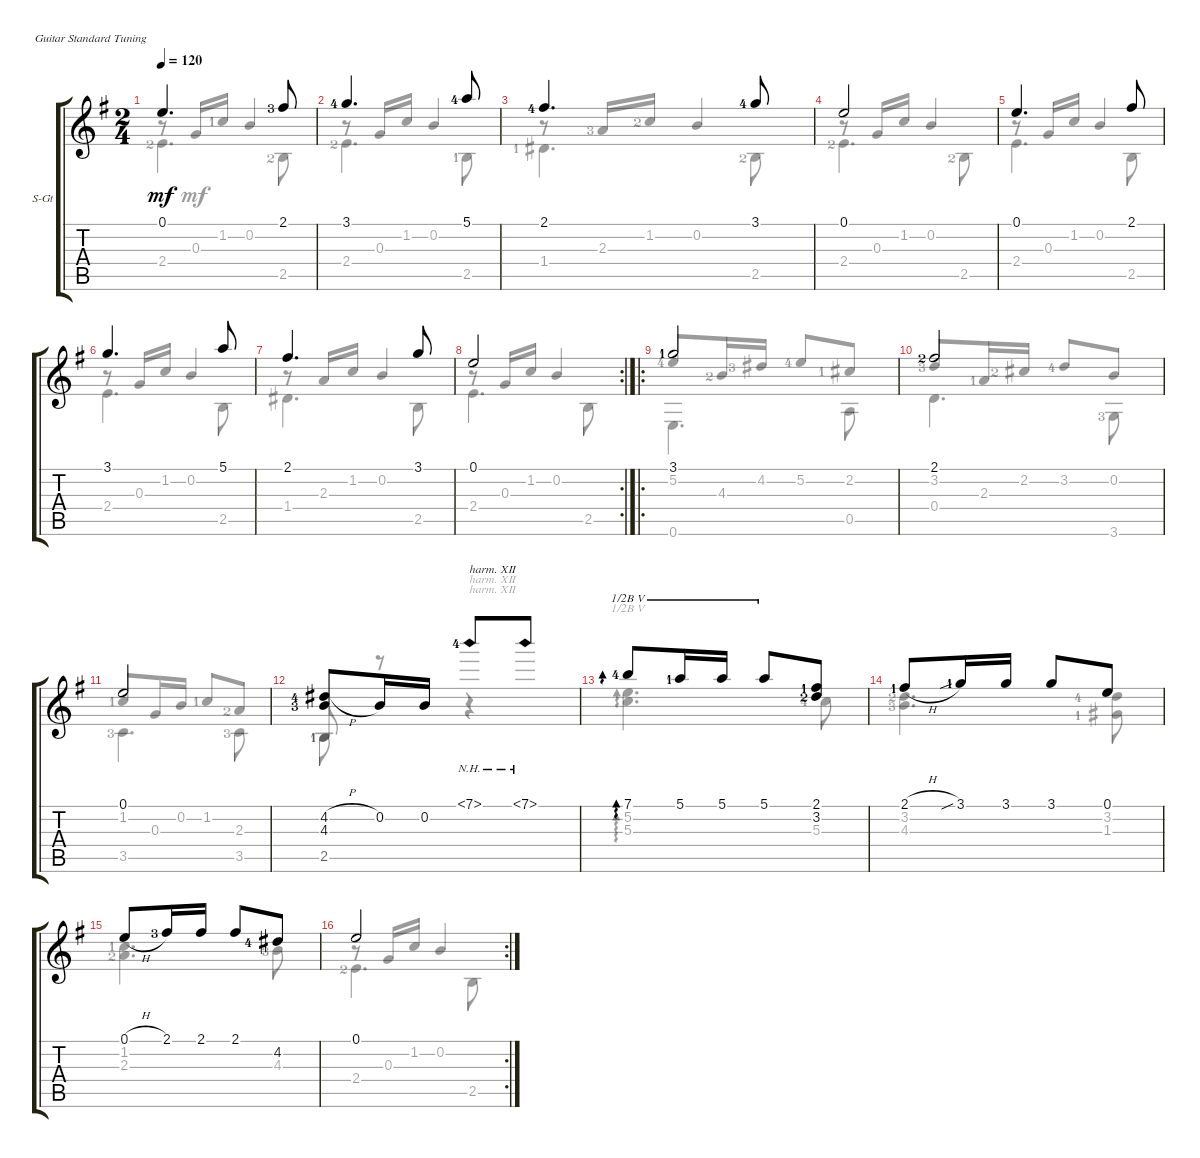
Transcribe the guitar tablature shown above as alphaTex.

\defaultSystemsLayout 4
\bracketExtendMode groupsimilarinstruments
\firstSystemTrackNameOrientation horizontal
\otherSystemsTrackNameOrientation horizontal
\track ("Steel Guitar" "S-Gt") {instrument acousticguitarsteel}
\staff {score tabs}
\tuning (E4 B3 G3 D3 A2 E2)
\voice
\ts (2 4)
\tempo 120
\clef g2
\ks eminor
0.1.4{d dy mf instrument acousticguitarsteel} 2.1{lf 4}.8 |
3.1{lf 5}.4{d} 5.1{lf 5}.8 |
2.1{lf 5}.4{d} 3.1{lf 5}.8 |
0.1.2 |
0.1.4{d} 2.1.8 |
3.1.4{d} 5.1.8 |
2.1.4{d} 3.1.8 |
\rc 2
0.1.2 |
\ro
3.1{lf 2}.2 |
2.1{lf 3}.2 |
0.1.2 |
(4.2{h lf 5} 4.3{lf 4}).8 0.2.16 0.2.16 7.1{nh lf 5}.8{txt "harm. XII"} 7.1{nh}.8 |
7.1{lf 5}.8{ad 0 barre (5 half)} 5.1{lf 2}.16{barre (5 half)} 5.1.16{barre (5 half)} 5.1.8{barre (5 half)} (2.1{lf 2} 3.2{lf 3}).8 |
2.1{h lf 2}.8 3.1{sib lf 2}.16 3.1.16 3.1.8 0.1.8 |
0.1{h}.8 2.1{lf 4}.16 2.1.16 2.1.8 4.2{lf 5}.8 |
\rc 2
0.1.2
\voice
\clef g2
\ottava regular
\simile none
\ks eminor
r.8{dy mf beam invert} 0.3.16{beam invert} 1.2{lf 2}.16 0.2.4{beam invert} |
r.8{beam invert} 0.3.16{beam invert} 1.2.16 0.2.4{beam invert} |
r.8{beam invert} 2.3{lf 4}.16{beam invert} 1.2{lf 3}.16 0.2.4{beam invert} |
r.8{beam invert} 0.3.16{beam invert} 1.2.16 0.2.4{beam invert} |
r.8{beam invert} 0.3.16{beam invert} 1.2.16 0.2.4{beam invert} |
r.8{beam invert} 0.3.16{beam invert} 1.2.16 0.2.4{beam invert} |
r.8{beam invert} 2.3.16{beam invert} 1.2.16 0.2.4{beam invert} |
r.8{beam invert} 0.3.16{beam invert} 1.2.16 0.2.4{beam invert} |
5.2{lf 5}.8{beam invert} 4.3{lf 3}.16 4.2{lf 4}.16 5.2{lf 5}.8{beam invert} 2.2{lf 2}.8 |
3.2{lf 4}.8{beam invert} 2.3{lf 2}.16 2.2{lf 3}.16 3.2{lf 5}.8{beam invert} 0.2.8 |
1.2{lf 2}.8{beam invert} 0.3.16 0.2.16 1.2{lf 2}.8{beam invert} 2.3{lf 3}.8 |
2.5{lf 2}.8{beam invert} r.8{beam invert} r.4{txt "harm. XII" beam invert} |
(5.2 5.3).4{d ad 0 barre (5 half)} 5.3{lf 5}.8 |
(3.2{lf 3} 4.3{lf 4}).4{d} (3.2{lf 5} 1.3{lf 2}).8 |
(1.2{lf 2} 2.3{lf 3}).4{d} 4.3{lf 4}.8 |
r.8{beam invert} 0.3.16{beam invert} 1.2.16 0.2.4{beam invert}
\voice
\clef g2
\ottava regular
\simile none
\ks eminor
2.4{lf 3}.4{d dy mf} 2.5{lf 3}.8 |
2.4{lf 3}.4{d} 2.5{lf 2}.8 |
1.4{lf 2}.4{d} 2.5{lf 3}.8 |
2.4{lf 3}.4{d} 2.5{lf 3}.8 |
2.4.4{d} 2.5.8 |
2.4.4{d} 2.5.8 |
1.4.4{d} 2.5.8 |
2.4.4{d} 2.5.8 |
0.6.4{d} 0.5.8 |
0.4.4{d} 3.6{lf 4}.8 |
3.5{lf 4}.4{d} 3.5{lf 4}.8 |
2.5{lf 2}.8 r.8 r.4{txt "harm. XII"} |
|
|
|
2.4{lf 3}.4{d} 2.5.8
